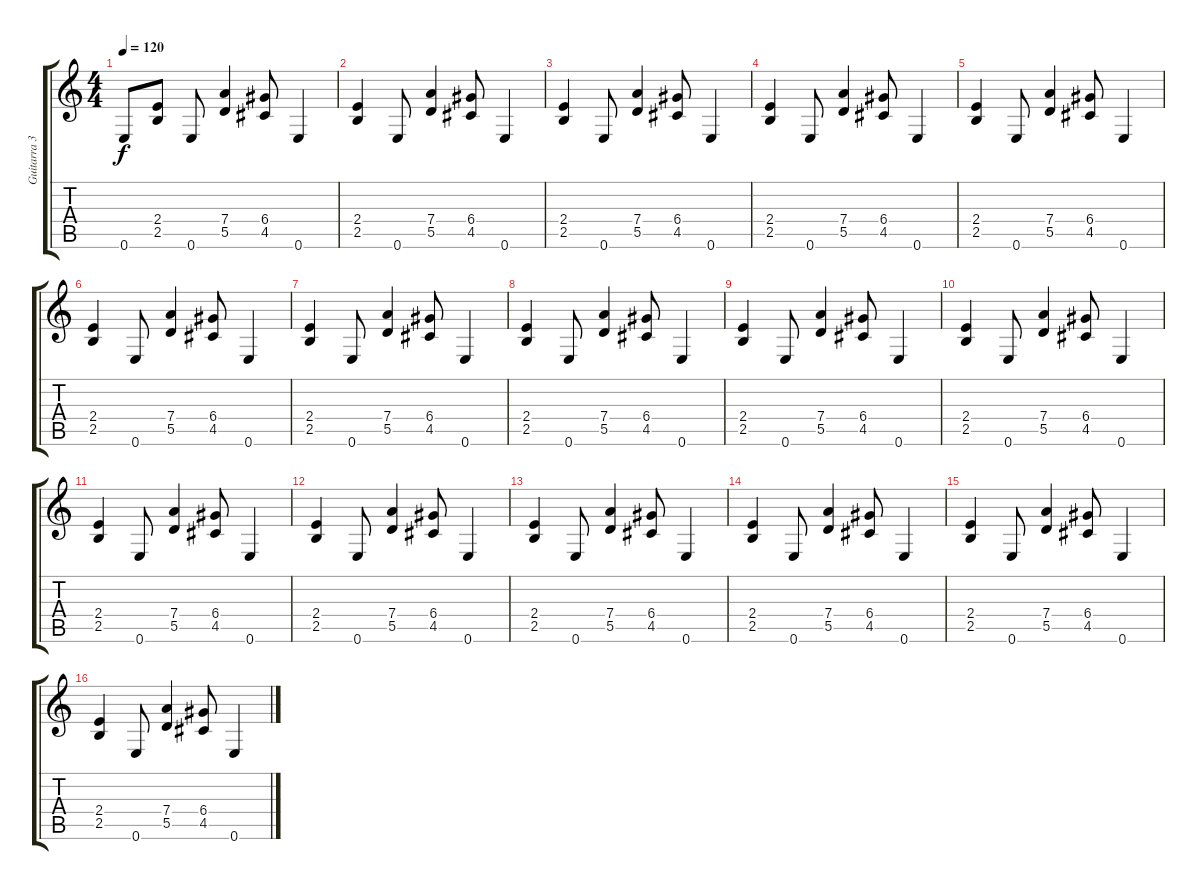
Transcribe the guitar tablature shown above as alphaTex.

\track ("Guitarra 3" "Guitarra 3") {instrument electricguitarclean}
\staff {score tabs}
\tuning (E4 B3 G3 D3 A2 E2) {hide}
\ts (4 4)
\tempo 120
\clef g2
\ks c
0.6.8{dy f} (2.4 2.5).8 0.6.8 (7.4 5.5).4 (6.4 4.5).8 0.6.4 |
(2.4 2.5).4 0.6.8 (7.4 5.5).4 (6.4 4.5).8 0.6.4 |
(2.4 2.5).4 0.6.8 (7.4 5.5).4 (6.4 4.5).8 0.6.4 |
(2.4 2.5).4 0.6.8 (7.4 5.5).4 (6.4 4.5).8 0.6.4 |
(2.4 2.5).4 0.6.8 (7.4 5.5).4 (6.4 4.5).8 0.6.4 |
(2.4 2.5).4 0.6.8 (7.4 5.5).4 (6.4 4.5).8 0.6.4 |
(2.4 2.5).4 0.6.8 (7.4 5.5).4 (6.4 4.5).8 0.6.4 |
(2.4 2.5).4 0.6.8 (7.4 5.5).4 (6.4 4.5).8 0.6.4 |
(2.4 2.5).4 0.6.8 (7.4 5.5).4 (6.4 4.5).8 0.6.4 |
(2.4 2.5).4 0.6.8 (7.4 5.5).4 (6.4 4.5).8 0.6.4 |
(2.4 2.5).4 0.6.8 (7.4 5.5).4 (6.4 4.5).8 0.6.4 |
(2.4 2.5).4 0.6.8 (7.4 5.5).4 (6.4 4.5).8 0.6.4 |
(2.4 2.5).4 0.6.8 (7.4 5.5).4 (6.4 4.5).8 0.6.4 |
(2.4 2.5).4 0.6.8 (7.4 5.5).4 (6.4 4.5).8 0.6.4 |
(2.4 2.5).4 0.6.8 (7.4 5.5).4 (6.4 4.5).8 0.6.4 |
(2.4 2.5).4 0.6.8 (7.4 5.5).4 (6.4 4.5).8 0.6.4
